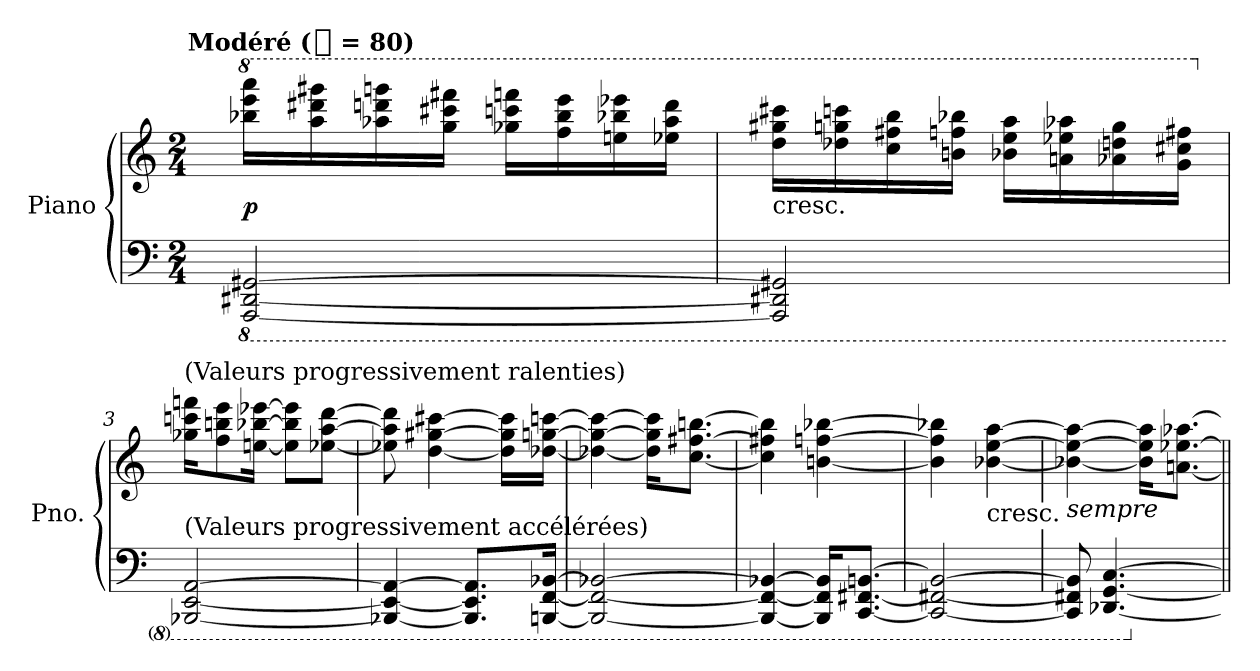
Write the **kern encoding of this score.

**kern	**kern	**dynam
*part1	*part1	*part1
*staff2	*staff1	*staff1/2
*I"Piano	*	*
*I'Pno.	*	*
*clefF4	*clefG2	*
*k[]	*k[]	*
*C:	*C:	*
!!LO:TX:omd:t=Modéré ([quarter] = 80)
*M2/4	*M2/4	*
*MM80	*MM80	*
*8ba	*	*
*	*8va	*
=1	=1	=1
[2AAAA [2DDD#X [2GGG#X	16bbb-X 16eeee 16aaaaLL	p
.	16aaa 16dddd#X 16gggg#X	.
.	16aaa-X 16ddddn 16ggggn	.
.	16ggg 16cccc#X 16ffff#XJJ	.
.	16ggg-X 16ccccn 16ffffnLL	.
.	16fff 16bbb- 16eeee	.
.	16eeen 16bbb-X 16eeee-X	.
.	16eee-X 16aaa- 16ddddJJ	.
=2	=2	=2
!	!LO:TX:c:t=cresc.	!
2AAAA] 2DDD#X] 2GGG#X]	16ddd 16ggg#X 16cccc#XLL	.
.	16ddd-X 16gggn 16ccccn	.
.	16ccc 16fff#X 16bbb	.
.	16bbn 16fffn 16bbb-XJJ	.
.	16bb-X 16eee 16aaaLL	.
.	16aan 16eee-X 16aaa-X	.
.	16aa-X 16dddn 16ggg	.
.	16gg 16ccc#X 16fff#XJJ	.
=3	=3	=3
*	*X8va	*
!	!LO:TX:a:t=(Valeurs progressivement ralenties)	!
!LO:TX:a:t=(Valeurs progressivement accélérées)	!	!
[2BBBB-X [2EEE [2AAA	16gg-X 16cccn 16fffnKL	.
.	8ff 8bbn 8eee	.
.	[16een [16bb-X [16eee-XJk	.
.	8ee] 8bb-] 8eee-]L	.
.	[8ee-X [8aa [8dddJ	.
=4	=4	=4
4BBBB-X_ 4EEE_ 4AAA_	8ee-X] 8aa] 8ddd]	.
.	[4dd [4gg#X [4ccc#X	.
8.BBBB-] 8.EEE] 8.AAA]L	.	.
.	16dd] 16gg#] 16ccc#]LL	.
[16BBBBn [16FFF [16BBB-XJk	[16dd-X [16ggn [16cccnJJ	.
=5	=5	=5
2BBBBn_ 2FFF_ 2BBB-X_	4dd-X_ 4gg_ 4ccc_	.
.	16dd-] 16gg] 16ccc]KL	.
.	[8.cc [8.ff#X [8.bbnJ	.
=6	=6	=6
4BBBBn_ 4FFF_ 4BBB-X_	4cc] 4ff#X] 4bb]	.
16BBBB] 16FFF] 16BBB-]KL	[4bn [4ffn [4bb-X	.
[8.CCC [8.FFF#X [8.BBBnJ	.	.
=7	=7	=7
2CCC_ 2FFF#X_ 2BBB_	4bn] 4ff] 4bb-X]	.
!	!LO:TX:c:t=cresc.	!
.	[4b-X [4ee [4aa	.
=8	=8	=8
!	!LO:TX:b:i:t=sempre	!
8CCC] 8FFF#X] 8BBB]	4b-X_ 4ee_ 4aa_	.
[4.DDD-X [4.GGG [4.CC	.	.
.	16b-] 16ee] 16aa]KL	.
.	[8.an [8.ee-X [8.aa-XJ	.
*X8ba	*	*
=||	=||	=||
*-	*-	*-
